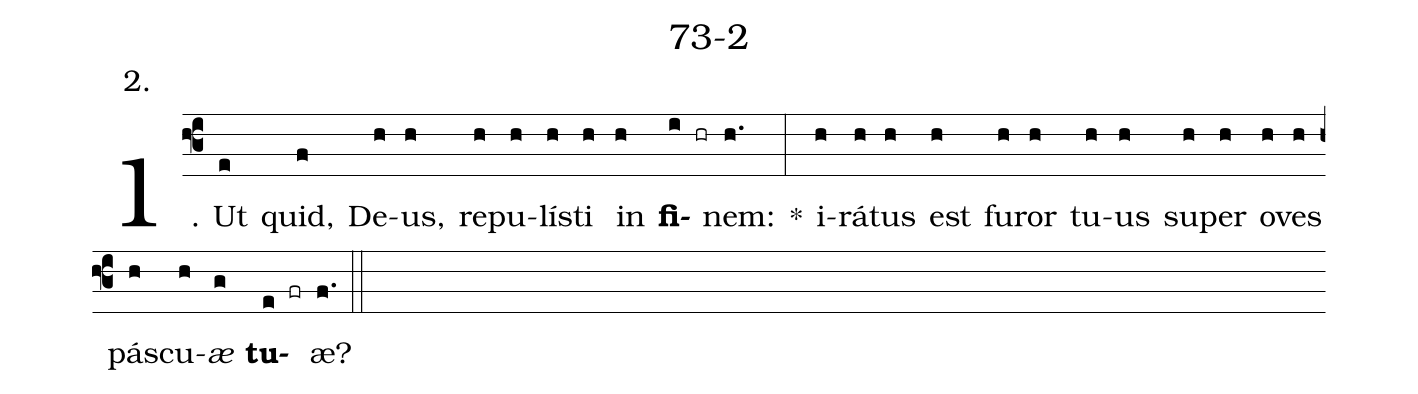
name: 73-2;
annotation: 2.;
%%
(f3)1. Ut(e) quid,(f) De(h)us,(h) re(h)pu(h)lís(h)ti(h) in(h) <b>fi</b>(i hr)nem:(h.) *(:) i(h)rá(h)tus(h) est(h) fu(h)ror(h) tu(h)us(h) su(h)per(h) o(h)ves(h) pás(h)cu(h)<i>æ</i>(g) <b>tu</b>(e fr)æ?(f.) (::)
